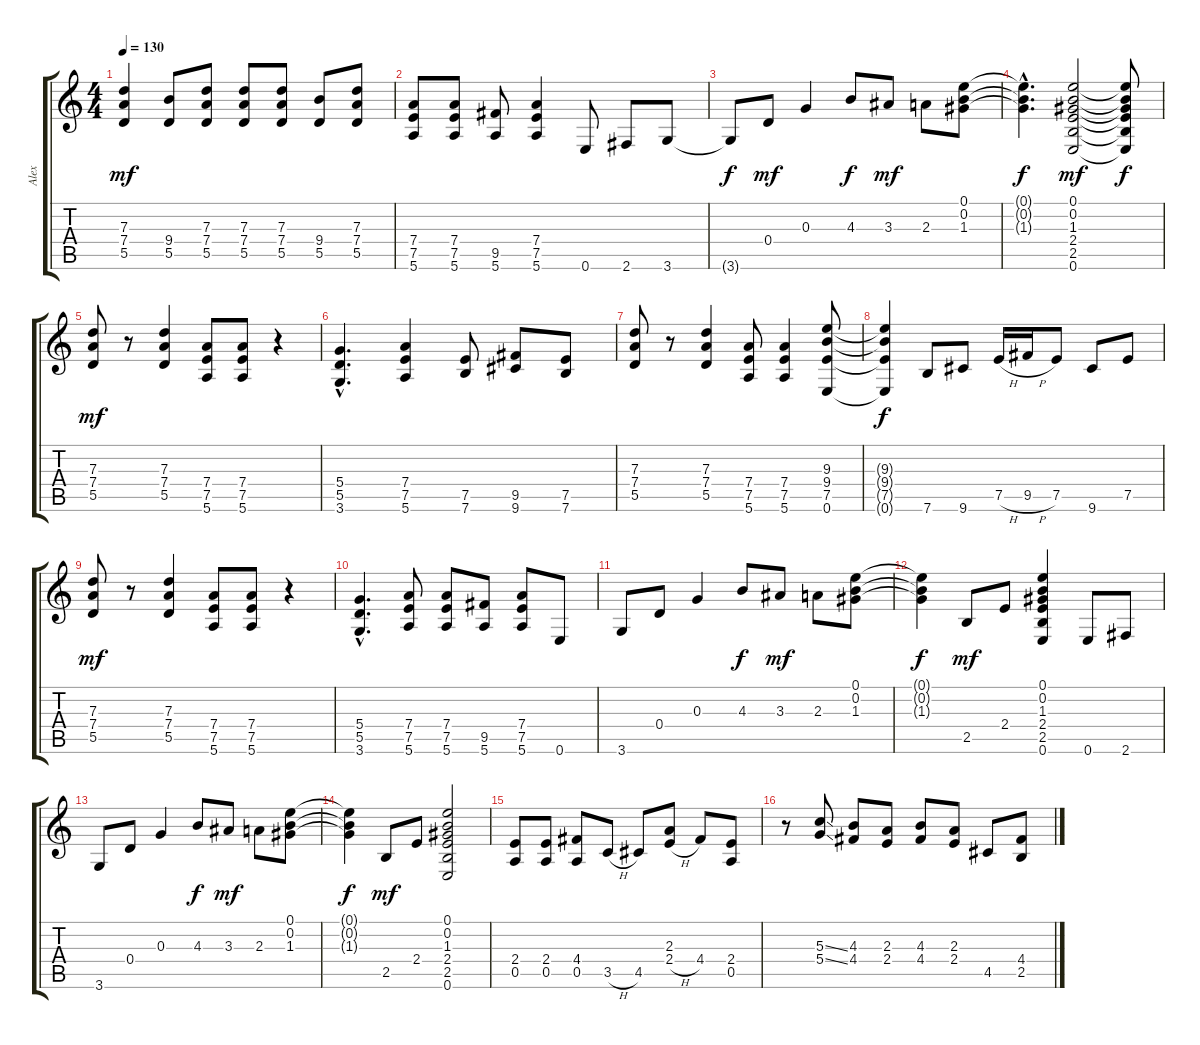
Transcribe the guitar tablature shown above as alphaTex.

\track ("Alex" "Alex") {instrument overdrivenguitar}
\staff {score tabs}
\tuning (E4 B3 G3 D3 A2 E2) {hide}
\ts (4 4)
\tempo 130
\clef g2
\ks c
(7.3 7.4 5.5).4{dy mf} (9.4 5.5).8 (7.3 7.4 5.5).8 (7.3 7.4 5.5).8 (7.3 7.4 5.5).8 (9.4 5.5).8 (7.3 7.4 5.5).8 |
(7.4 7.5 5.6).8 (7.4 7.5 5.6).8 (9.5 5.6).8 (7.4 7.5 5.6).4 0.6.8 2.6.8 3.6.8 |
3.6{t}.8{dy f} 0.4.8{dy mf} 0.3.4 4.3.8{dy f} 3.3.8{dy mf} 2.3.8 (0.1 0.2 1.3).8 |
(0.1{hac t} 0.2{hac t} 1.3{hac t}).4{d dy f} (0.1 0.2 1.3 2.4 2.5 0.6).2{dy mf} (0.1{t} 0.2{t} 1.3{t} 2.4{t} 2.5{t} 0.6{t}).8{dy f} |
(7.3 7.4 5.5).8{dy mf} r.8 (7.3 7.4 5.5).4 (7.4 7.5 5.6).8 (7.4 7.5 5.6).8 r.4 |
(5.4{hac} 5.5{hac} 3.6{hac}).4{d} (7.4 7.5 5.6).4 (7.5 7.6).8 (9.5 9.6).8 (7.5 7.6).8 |
(7.3 7.4 5.5).8 r.8 (7.3 7.4 5.5).4 (7.4 7.5 5.6).8 (7.4 7.5 5.6).4 (9.3 9.4 7.5 0.6).8 |
(9.3{t} 9.4{t} 7.5{t} 0.6{t}).4{dy f} 7.6.8 9.6.8 7.5{h}.16 9.5{h}.16 7.5.8 9.6.8 7.5.8 |
(7.3 7.4 5.5).8{dy mf} r.8 (7.3 7.4 5.5).4 (7.4 7.5 5.6).8 (7.4 7.5 5.6).8 r.4 |
(5.4{hac} 5.5{hac} 3.6{hac}).4{d} (7.4 7.5 5.6).8 (7.4 7.5 5.6).8 (9.5 5.6).8 (7.4 7.5 5.6).8 0.6.8 |
3.6.8 0.4.8 0.3.4 4.3.8{dy f} 3.3.8{dy mf} 2.3.8 (0.1 0.2 1.3).8 |
(0.1{t} 0.2{t} 1.3{t}).4{dy f} 2.5.8{dy mf} 2.4.8 (0.1 0.2 1.3 2.4 2.5 0.6).4 0.6.8 2.6.8 |
3.6.8 0.4.8 0.3.4 4.3.8{dy f} 3.3.8{dy mf} 2.3.8 (0.1 0.2 1.3).8 |
(0.1{t} 0.2{t} 1.3{t}).4{dy f} 2.5.8{dy mf} 2.4.8 (0.1 0.2 1.3 2.4 2.5 0.6).2 |
(2.4 0.5).8 (2.4 0.5).8 (4.4 0.5).8 3.5{h}.8 4.5.8 (2.3 2.4{h}).8 4.4.8 (2.4 0.5).8 |
r.8 (5.3{ss} 5.4{ss}).8 (4.3 4.4).8 (2.3 2.4).8 (4.3 4.4).8 (2.3 2.4).8 4.5.8 (4.4 2.5).8
